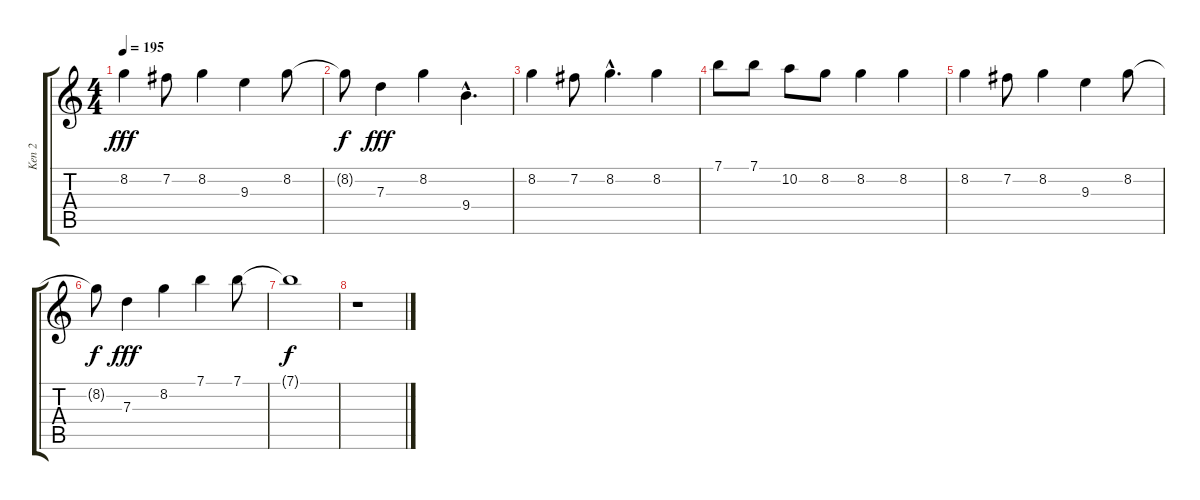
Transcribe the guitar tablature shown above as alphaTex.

\track ("Ken 2" "Ken 2") {instrument acousticguitarsteel}
\staff {score tabs}
\tuning (E4 B3 G3 D3 A2 E2) {hide}
\ts (4 4)
\tempo 195
\clef g2
\ks c
8.2.4{dy fff} 7.2.8 8.2.4 9.3.4 8.2.8 |
8.2{t}.8{dy f} 7.3.4{dy fff} 8.2.4 9.4{hac}.4{d} |
8.2.4 7.2.8 8.2{hac}.4{d} 8.2.4 |
7.1.8 7.1.8 10.2.8 8.2.8 8.2.4 8.2.4 |
8.2.4 7.2.8 8.2.4 9.3.4 8.2.8 |
8.2{t}.8{dy f} 7.3.4{dy fff} 8.2.4 7.1.4 7.1.8 |
7.1{t}.1{dy f} |
r.1
